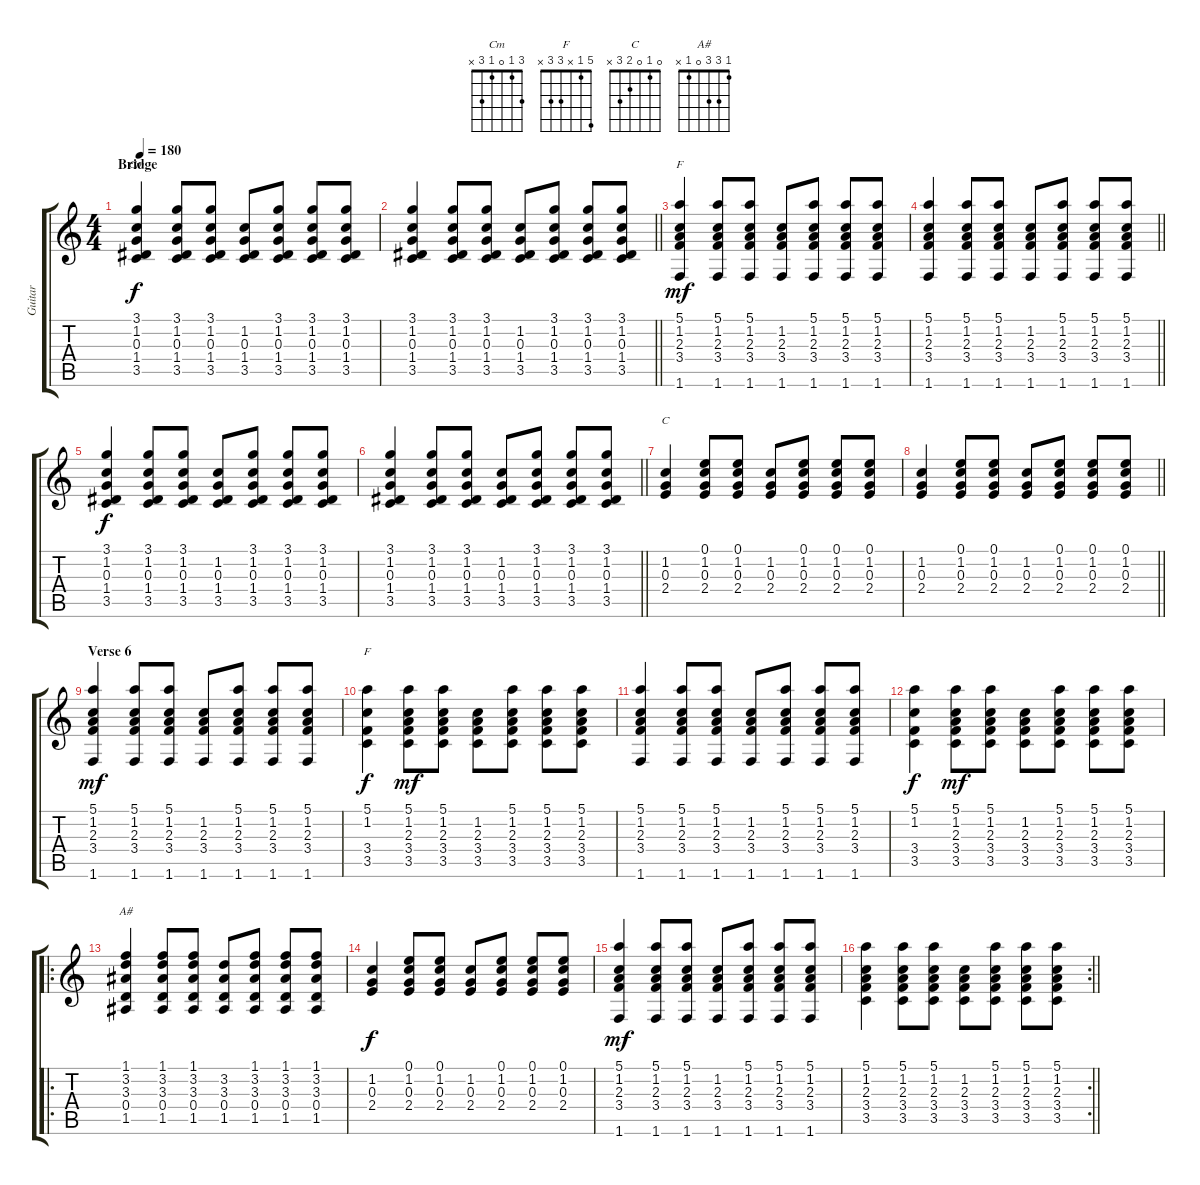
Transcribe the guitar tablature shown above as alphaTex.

\track ("Guitar" "Guitar") {instrument acousticguitarnylon}
\staff {score tabs}
\tuning (E4 B3 G3 D3 A2 E2) {hide}
\chord ("Cm" 3 1 0 1 3 x)
\chord ("F" 5 1 2 x x 1) {barre 1}
\chord ("C" 0 1 0 2 3 x)
\chord ("F" 5 1 x 3 3 x)
\chord ("A#" 1 3 3 0 1 x)
\ts (4 4)
\section ("" "Bridge")
\tempo 180
\clef g2
\ks c
(3.1 1.2 0.3 1.4 3.5).4{ch "Cm" dy f} (3.1 1.2 0.3 1.4 3.5).8 (3.1 1.2 0.3 1.4 3.5).8 (1.2 0.3 1.4 3.5).8 (3.1 1.2 0.3 1.4 3.5).8 (3.1 1.2 0.3 1.4 3.5).8 (3.1 1.2 0.3 1.4 3.5).8 |
\barLineRight lightlight
(3.1 1.2 0.3 1.4 3.5).4 (3.1 1.2 0.3 1.4 3.5).8 (3.1 1.2 0.3 1.4 3.5).8 (1.2 0.3 1.4 3.5).8 (3.1 1.2 0.3 1.4 3.5).8 (3.1 1.2 0.3 1.4 3.5).8 (3.1 1.2 0.3 1.4 3.5).8 |
(5.1 1.2 2.3 3.4 1.6).4{ch "F" dy mf} (5.1 1.2 2.3 3.4 1.6).8 (5.1 1.2 2.3 3.4 1.6).8 (1.2 2.3 3.4 1.6).8 (5.1 1.2 2.3 3.4 1.6).8 (5.1 1.2 2.3 3.4 1.6).8 (5.1 1.2 2.3 3.4 1.6).8 |
\barLineRight lightlight
(5.1 1.2 2.3 3.4 1.6).4 (5.1 1.2 2.3 3.4 1.6).8 (5.1 1.2 2.3 3.4 1.6).8 (1.2 2.3 3.4 1.6).8 (5.1 1.2 2.3 3.4 1.6).8 (5.1 1.2 2.3 3.4 1.6).8 (5.1 1.2 2.3 3.4 1.6).8 |
(3.1 1.2 0.3 1.4 3.5).4{dy f} (3.1 1.2 0.3 1.4 3.5).8 (3.1 1.2 0.3 1.4 3.5).8 (1.2 0.3 1.4 3.5).8 (3.1 1.2 0.3 1.4 3.5).8 (3.1 1.2 0.3 1.4 3.5).8 (3.1 1.2 0.3 1.4 3.5).8 |
\barLineRight lightlight
(3.1 1.2 0.3 1.4 3.5).4 (3.1 1.2 0.3 1.4 3.5).8 (3.1 1.2 0.3 1.4 3.5).8 (1.2 0.3 1.4 3.5).8 (3.1 1.2 0.3 1.4 3.5).8 (3.1 1.2 0.3 1.4 3.5).8 (3.1 1.2 0.3 1.4 3.5).8 |
(1.2 0.3 2.4).4{ch "C"} (0.1 1.2 0.3 2.4).8 (0.1 1.2 0.3 2.4).8 (1.2 0.3 2.4).8 (0.1 1.2 0.3 2.4).8 (0.1 1.2 0.3 2.4).8 (0.1 1.2 0.3 2.4).8 |
\barLineRight lightlight
(1.2 0.3 2.4).4 (0.1 1.2 0.3 2.4).8 (0.1 1.2 0.3 2.4).8 (1.2 0.3 2.4).8 (0.1 1.2 0.3 2.4).8 (0.1 1.2 0.3 2.4).8 (0.1 1.2 0.3 2.4).8 |
\section ("" "Verse 6")
(5.1 1.2 2.3 3.4 1.6).4{dy mf} (5.1 1.2 2.3 3.4 1.6).8 (5.1 1.2 2.3 3.4 1.6).8 (1.2 2.3 3.4 1.6).8 (5.1 1.2 2.3 3.4 1.6).8 (5.1 1.2 2.3 3.4 1.6).8 (5.1 1.2 2.3 3.4 1.6).8 |
(5.1 1.2 3.4 3.5).4{ch "F" dy f} (5.1 1.2 2.3 3.4 3.5).8{dy mf} (5.1 1.2 2.3 3.4 3.5).8 (1.2 2.3 3.4 3.5).8 (5.1 1.2 2.3 3.4 3.5).8 (5.1 1.2 2.3 3.4 3.5).8 (5.1 1.2 2.3 3.4 3.5).8 |
(5.1 1.2 2.3 3.4 1.6).4 (5.1 1.2 2.3 3.4 1.6).8 (5.1 1.2 2.3 3.4 1.6).8 (1.2 2.3 3.4 1.6).8 (5.1 1.2 2.3 3.4 1.6).8 (5.1 1.2 2.3 3.4 1.6).8 (5.1 1.2 2.3 3.4 1.6).8 |
(5.1 1.2 3.4 3.5).4{dy f} (5.1 1.2 2.3 3.4 3.5).8{dy mf} (5.1 1.2 2.3 3.4 3.5).8 (1.2 2.3 3.4 3.5).8 (5.1 1.2 2.3 3.4 3.5).8 (5.1 1.2 2.3 3.4 3.5).8 (5.1 1.2 2.3 3.4 3.5).8 |
\ro
(1.1 3.2 3.3 0.4 1.5).4{ch "A#"} (1.1 3.2 3.3 0.4 1.5).8 (1.1 3.2 3.3 0.4 1.5).8 (3.2 3.3 0.4 1.5).8 (1.1 3.2 3.3 0.4 1.5).8 (1.1 3.2 3.3 0.4 1.5).8 (1.1 3.2 3.3 0.4 1.5).8 |
(1.2 0.3 2.4).4{dy f} (0.1 1.2 0.3 2.4).8 (0.1 1.2 0.3 2.4).8 (1.2 0.3 2.4).8 (0.1 1.2 0.3 2.4).8 (0.1 1.2 0.3 2.4).8 (0.1 1.2 0.3 2.4).8 |
(5.1 1.2 2.3 3.4 1.6).4{dy mf} (5.1 1.2 2.3 3.4 1.6).8 (5.1 1.2 2.3 3.4 1.6).8 (1.2 2.3 3.4 1.6).8 (5.1 1.2 2.3 3.4 1.6).8 (5.1 1.2 2.3 3.4 1.6).8 (5.1 1.2 2.3 3.4 1.6).8 |
\rc 2
\barLineRight lightlight
(5.1 1.2 2.3 3.4 3.5).4 (5.1 1.2 2.3 3.4 3.5).8 (5.1 1.2 2.3 3.4 3.5).8 (1.2 2.3 3.4 3.5).8 (5.1 1.2 2.3 3.4 3.5).8 (5.1 1.2 2.3 3.4 3.5).8 (5.1 1.2 2.3 3.4 3.5).8
